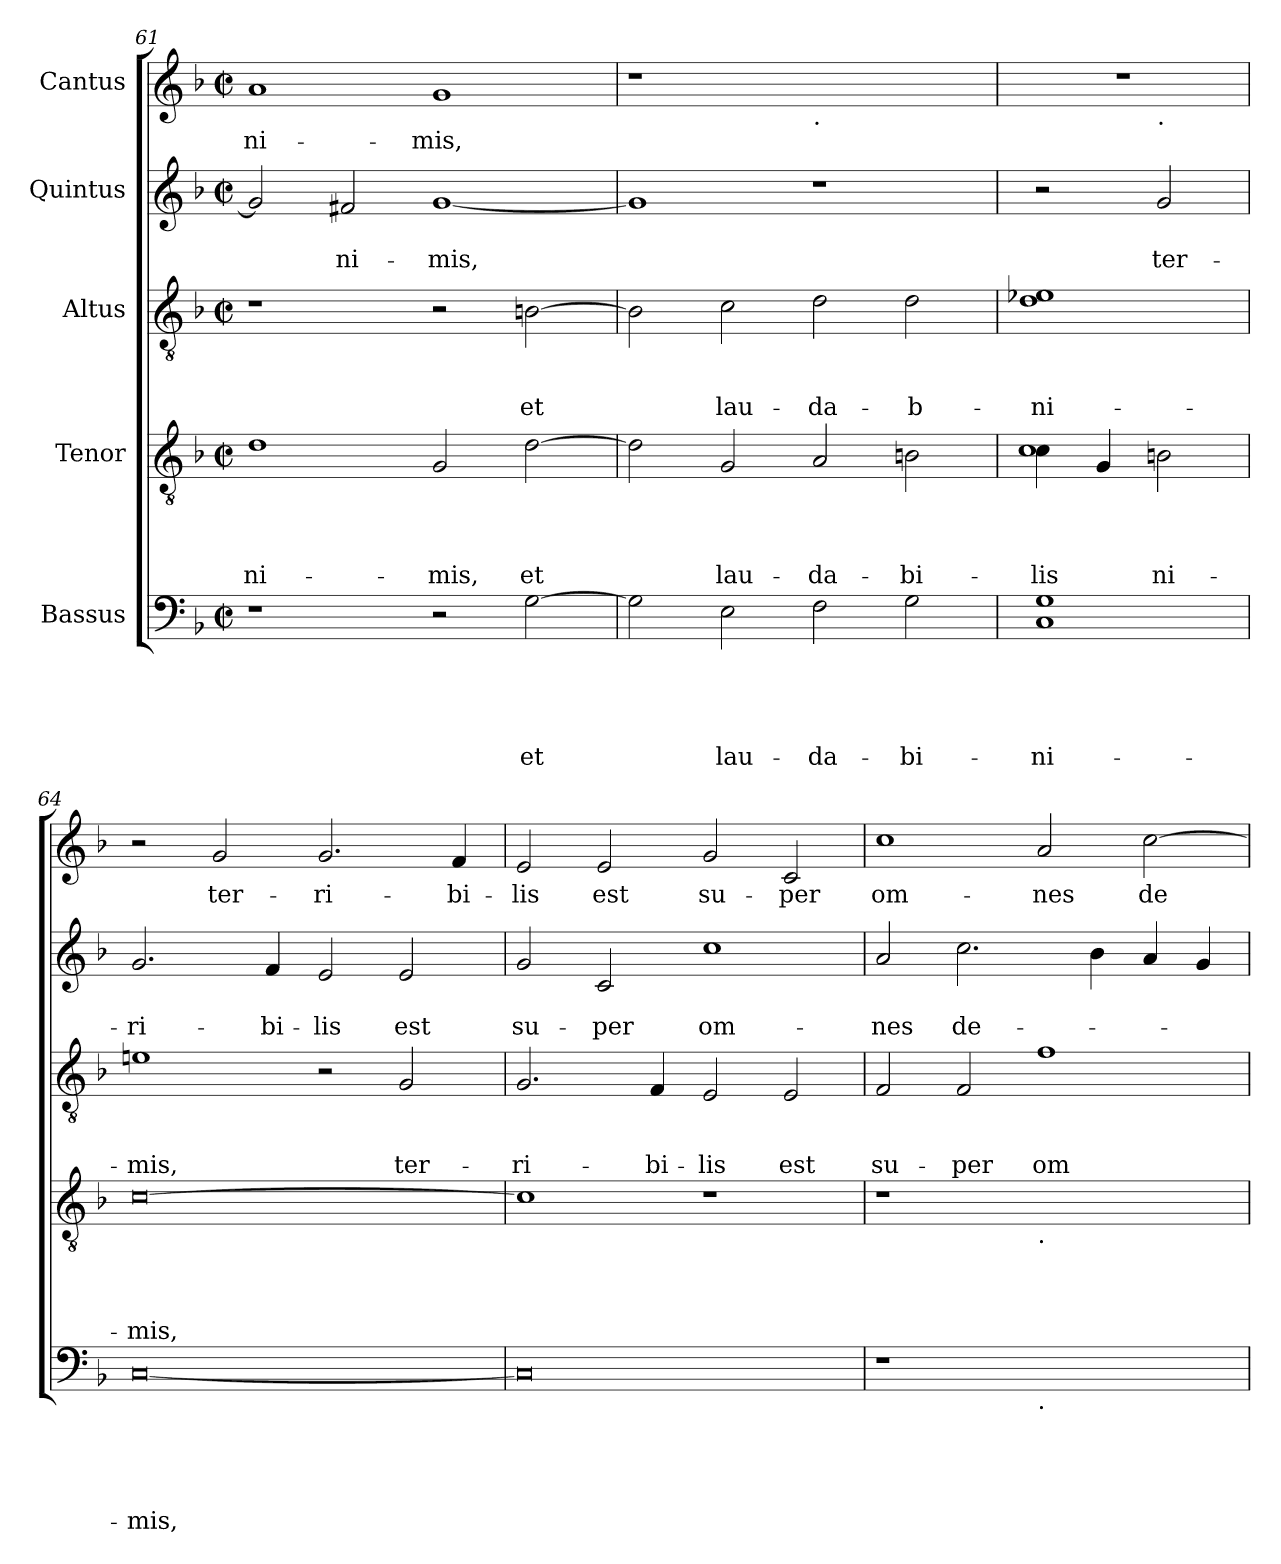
**kern	**text	**text	**text	**text	**text	**kern	**text	**text	**text	**text	**kern	**text	**text	**text	**kern	**text	**text	**kern	**text
*part5	*part5	*part5	*part5	*part5	*part5	*part4	*part4	*part4	*part4	*part4	*part3	*part3	*part3	*part3	*part2	*part2	*part2	*part1	*part1
*staff5	*staff5	*staff5	*staff5	*staff5	*staff5	*staff4	*staff4	*staff4	*staff4	*staff4	*staff3	*staff3	*staff3	*staff3	*staff2	*staff2	*staff2	*staff1	*staff1
*I"Bassus	*	*	*	*	*	*I"Tenor	*	*	*	*	*I"Altus	*	*	*	*I"Quintus	*	*	*I"Cantus	*
*clefF4	*	*	*	*	*	*clefGv2	*	*	*	*	*clefGv2	*	*	*	*clefG2	*	*	*clefG2	*
*k[b-]	*	*	*	*	*	*k[b-]	*	*	*	*	*k[b-]	*	*	*	*k[b-]	*	*	*k[b-]	*
*F:	*	*	*	*	*	*F:	*	*	*	*	*F:	*	*	*	*F:	*	*	*F:	*
*M2/2	*	*	*	*	*	*M2/2	*	*	*	*	*M2/2	*	*	*	*M2/2	*	*	*M2/2	*
*met(c|)	*	*	*	*	*	*met(c|)	*	*	*	*	*met(c|)	*	*	*	*met(c|)	*	*	*met(c|)	*
=61	=61	=61	=61	=61	=61	=61	=61	=61	=61	=61	=61	=61	=61	=61	=61	=61	=61	=61	=61
!	!	!	!	!	!	!	!	!	!	!LO:LY:b	!	!	!	!	!	!	!	!	!LO:LY:b
1r	.	.	.	.	.	1d	.	.	.	ni-	1r	.	.	.	2g/]	.	.	1a	ni-
!	!	!	!	!	!	!	!	!	!	!	!	!	!	!	!	!	!LO:LY:b	!	!
.	.	.	.	.	.	.	.	.	.	.	.	.	.	.	2f#X/	.	ni-	.	.
!	!	!	!	!	!	!	!	!	!	!LO:LY:b	!	!	!	!	!	!	!LO:LY:b	!	!LO:LY:b
2r	.	.	.	.	.	2G/	.	.	.	-mis,	2r	.	.	.	[<1g	.	-mis,	1g	-mis,
!	!	!	!	!	!LO:LY:b	!	!	!	!	!LO:LY:b	!	!	!	!LO:LY:b	!	!	!	!	!
[>2G\	.	.	.	.	et	[>2d\	.	.	.	et	[>2Bn\	.	.	et	.	.	.	.	.
=62	=62	=62	=62	=62	=62	=62	=62	=62	=62	=62	=62	=62	=62	=62	=62	=62	=62	=62	=62
2G\]	.	.	.	.	.	2d\]	.	.	.	.	2B\]	.	.	.	1g]	.	.	1r	.
!	!	!	!	!	!LO:LY:b	!	!	!	!	!LO:LY:b	!	!	!	!LO:LY:b	!	!	!	!	!
2E\	.	.	.	.	lau-	2G/	.	.	.	lau-	2c\	.	.	lau-	.	.	.	.	.
!	!	!	!	!	!	!	!	!	!	!	!	!	!	!	!	!	!	!LO:TX:b:t=.	!
!	!	!	!	!	!LO:LY:b	!	!	!	!	!LO:LY:b	!	!	!	!LO:LY:b	!	!	!	!	!
2F\	.	.	.	.	-da-	2A/	.	.	.	-da-	2d\	.	.	-da-	1r	.	.	1ryy	.
!	!	!	!	!	!LO:LY:b	!	!	!	!	!LO:LY:b	!	!	!	!LO:LY:b	!	!	!	!	!
2G\	.	.	.	.	-bi-	2Bn\	.	.	.	-bi-	2d\	.	.	-b-	.	.	.	.	.
=63	=63	=63	=63	=63	=63	=63	=63	=63	=63	=63	=63	=63	=63	=63	=63	=63	=63	=63	=63
!	!	!	!	!	!LO:LY:b	!	!	!	!	!LO:LY:b	!	!	!	!LO:LY:b	!	!	!	!	!
*	*	*	*	*	*	*^	*	*	*	*	*	*	*	*	*	*	*	*^	*
1C 1G	.	.	.	.	ni-	4c\	1c	.	.	.	-lis	1d 1e-X	.	.	ni-	2r	.	.	1r	2ryy	.
.	.	.	.	.	.	4G/	.	.	.	.	.	.	.	.	.	.	.	.	.	.	.
!	!	!	!	!	!	!	!	!	!	!	!	!	!	!	!	!	!	!	!	!LO:TX:b:t=.	!
!	!	!	!	!	!	!	!	!	!	!	!LO:LY:b	!	!	!	!	!	!	!LO:LY:b	!	!	!
.	.	.	.	.	.	2Bn\	.	.	.	.	ni-	.	.	.	.	2g/	.	ter-	.	2ryy	.
*	*	*	*	*	*	*v	*v	*	*	*	*	*	*	*	*	*	*	*	*	*	*
=64	=64	=64	=64	=64	=64	=64	=64	=64	=64	=64	=64	=64	=64	=64	=64	=64	=64	=64	=64	=64
!	!	!	!	!	!LO:LY:b	!	!	!	!	!LO:LY:b	!	!	!	!LO:LY:b	!	!	!LO:LY:b	!	!	!
*	*	*	*	*	*	*	*	*	*	*	*	*	*	*	*	*	*	*v	*v	*
[<0C	.	.	.	.	-mis,	[<0c	.	.	.	-mis,	1en	.	.	-mis,	2.g/	.	-ri-	2r	.
!	!	!	!	!	!	!	!	!	!	!	!	!	!	!	!	!	!	!	!LO:LY:b
.	.	.	.	.	.	.	.	.	.	.	.	.	.	.	.	.	.	2g/	ter-
!	!	!	!	!	!	!	!	!	!	!	!	!	!	!	!	!	!LO:LY:b	!	!
.	.	.	.	.	.	.	.	.	.	.	.	.	.	.	4f/	.	-bi-	.	.
!	!	!	!	!	!	!	!	!	!	!	!	!	!	!	!	!	!LO:LY:b:rj	!	!LO:LY:b
.	.	.	.	.	.	.	.	.	.	.	2r	.	.	.	2e/	.	-lis	2.g/	-ri-
!	!	!	!	!	!	!	!	!	!	!	!	!	!	!LO:LY:b	!	!	!LO:LY:b	!	!
.	.	.	.	.	.	.	.	.	.	.	2G/	.	.	ter-	2e/	.	est	.	.
!	!	!	!	!	!	!	!	!	!	!	!	!	!	!	!	!	!	!	!LO:LY:b
.	.	.	.	.	.	.	.	.	.	.	.	.	.	.	.	.	.	4f/	-bi-
!!LO:LB:g=z
=65	=65	=65	=65	=65	=65	=65	=65	=65	=65	=65	=65	=65	=65	=65	=65	=65	=65	=65	=65
!	!	!	!	!	!	!	!	!	!	!	!	!	!	!LO:LY:b	!	!	!LO:LY:b	!	!LO:LY:b
0C]	.	.	.	.	.	1c]	.	.	.	.	2.G/	.	.	-ri-	2g/	.	su-	2e/	-lis
!	!	!	!	!	!	!	!	!	!	!	!	!	!	!	!	!	!LO:LY:b	!	!LO:LY:b
.	.	.	.	.	.	.	.	.	.	.	.	.	.	.	2c/	.	-per	2e/	est
!	!	!	!	!	!	!	!	!	!	!	!	!	!	!LO:LY:b	!	!	!	!	!
.	.	.	.	.	.	.	.	.	.	.	4F/	.	.	-bi-	.	.	.	.	.
!	!	!	!	!	!	!	!	!	!	!	!	!	!	!LO:LY:b:rj	!	!	!LO:LY:b	!	!LO:LY:b
.	.	.	.	.	.	1r	.	.	.	.	2E/	.	.	-lis	1cc	.	om-	2g/	su-
!	!	!	!	!	!	!	!	!	!	!	!	!	!	!LO:LY:b	!	!	!	!	!LO:LY:b
.	.	.	.	.	.	.	.	.	.	.	2E/	.	.	est	.	.	.	2c/	-per
=66	=66	=66	=66	=66	=66	=66	=66	=66	=66	=66	=66	=66	=66	=66	=66	=66	=66	=66	=66
!	!	!	!	!	!	!	!	!	!	!	!	!	!	!LO:LY:b	!	!	!LO:LY:b	!	!LO:LY:b
1r	.	.	.	.	.	1r	.	.	.	.	2F/	.	.	su-	2a/	.	-nes	1cc	om-
!	!	!	!	!	!	!	!	!	!	!	!	!	!	!LO:LY:b	!	!	!LO:LY:b	!	!
.	.	.	.	.	.	.	.	.	.	.	2F/	.	.	-per	2.cc\	.	de-	.	.
!	!	!	!	!	!	!LO:TX:b:t=.	!	!	!	!	!	!	!	!	!	!	!	!	!
!LO:TX:b:t=.	!	!	!	!	!	!	!	!	!	!	!	!	!	!	!	!	!	!	!
!	!	!	!	!	!	!	!	!	!	!	!	!	!	!LO:LY:b	!	!	!	!	!LO:LY:b
1ryy	.	.	.	.	.	1ryy	.	.	.	.	1f	.	.	om-	.	.	.	2a/	-nes
.	.	.	.	.	.	.	.	.	.	.	.	.	.	.	4b-\	.	.	.	.
!	!	!	!	!	!	!	!	!	!	!	!	!	!	!	!	!	!	!	!LO:LY:b
.	.	.	.	.	.	.	.	.	.	.	.	.	.	.	4a/	.	.	[>2cc\	de-
.	.	.	.	.	.	.	.	.	.	.	.	.	.	.	4g/	.	.	.	.
=	=	=	=	=	=	=	=	=	=	=	=	=	=	=	=	=	=	=	=
*-	*-	*-	*-	*-	*-	*-	*-	*-	*-	*-	*-	*-	*-	*-	*-	*-	*-	*-	*-
